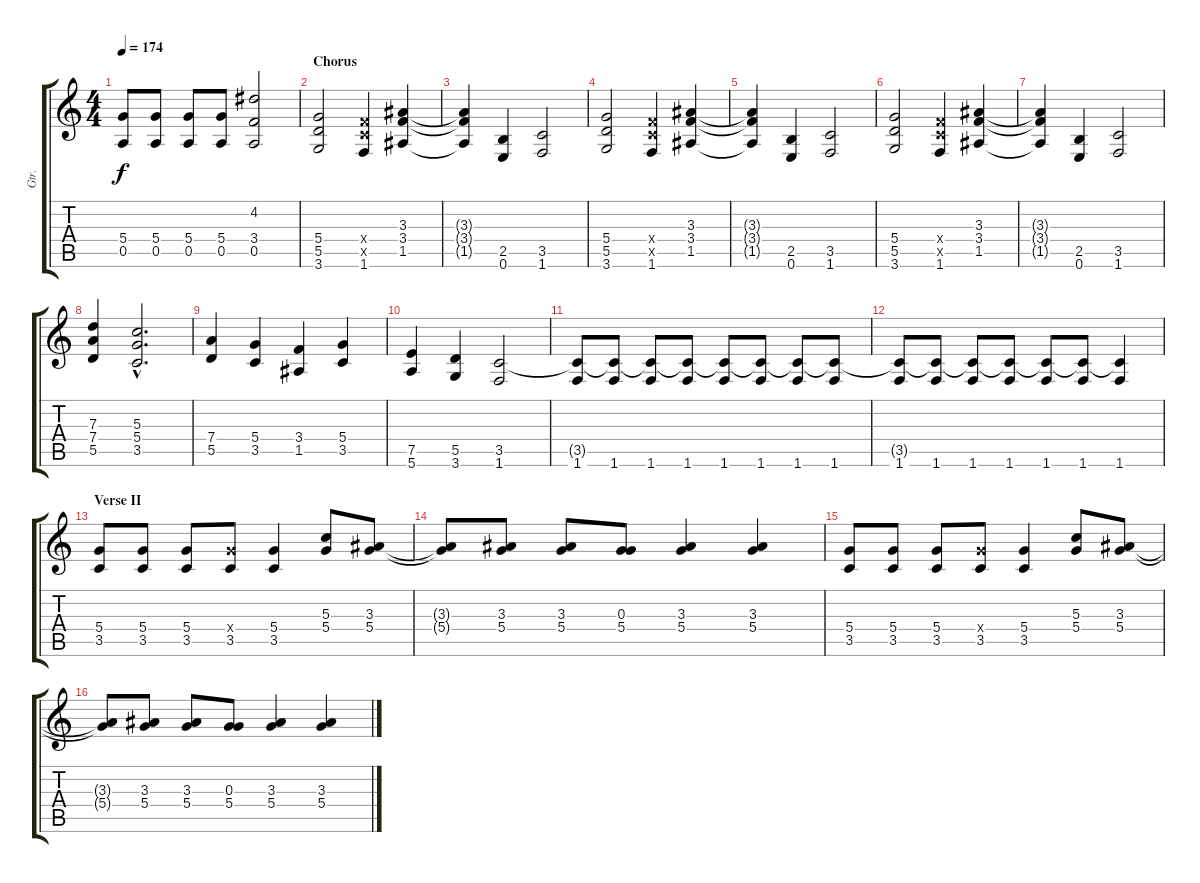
\track ("Gtr." "Gtr.") {instrument overdrivenguitar}
\staff {score tabs}
\tuning (E4 B3 G3 D3 A2 E2) {hide}
\ts (4 4)
\tempo 174
\clef g2
\ks c
(5.4 0.5).8{dy f} (5.4 0.5).8 (5.4 0.5).8 (5.4 0.5).8 (4.2 3.4 0.5).2 |
\section ("" "Chorus")
(5.4 5.5 3.6).2 (3.4{x} 3.5{x} 1.6).4 (3.3 3.4 1.5).4 |
(3.3{t} 3.4{t} 1.5{t}).4 (2.5 0.6).4 (3.5 1.6).2 |
(5.4 5.5 3.6).2 (3.4{x} 3.5{x} 1.6).4 (3.3 3.4 1.5).4 |
(3.3{t} 3.4{t} 1.5{t}).4 (2.5 0.6).4 (3.5 1.6).2 |
(5.4 5.5 3.6).2 (3.4{x} 3.5{x} 1.6).4 (3.3 3.4 1.5).4 |
(3.3{t} 3.4{t} 1.5{t}).4 (2.5 0.6).4 (3.5 1.6).2 |
(7.3 7.4 5.5).4 (5.3{hac} 5.4{hac} 3.5{hac}).2{d} |
(7.4 5.5).4 (5.4 3.5).4 (3.4 1.5).4 (5.4 3.5).4 |
(7.5 5.6).4 (5.5 3.6).4 (3.5 1.6).2 |
(3.5{t} 1.6).8 (3.5{t} 1.6).8 (3.5{t} 1.6).8 (3.5{t} 1.6).8 (3.5{t} 1.6).8 (3.5{t} 1.6).8 (3.5{t} 1.6).8 (3.5{t} 1.6).8 |
(3.5{t} 1.6).8 (3.5{t} 1.6).8 (3.5{t} 1.6).8 (3.5{t} 1.6).8 (3.5{t} 1.6).8 (3.5{t} 1.6).8 (3.5{t} 1.6).4 |
\section ("" "Verse II")
(5.4 3.5).8 (5.4 3.5).8 (5.4 3.5).8 (5.4{x} 3.5).8 (5.4 3.5).4 (5.3 5.4).8 (3.3 5.4).8 |
(3.3{t} 5.4{t}).8 (3.3 5.4).8 (3.3 5.4).8 (0.3 5.4).8 (3.3 5.4).4 (3.3 5.4).4 |
(5.4 3.5).8 (5.4 3.5).8 (5.4 3.5).8 (5.4{x} 3.5).8 (5.4 3.5).4 (5.3 5.4).8 (3.3 5.4).8 |
(3.3{t} 5.4{t}).8 (3.3 5.4).8 (3.3 5.4).8 (0.3 5.4).8 (3.3 5.4).4 (3.3 5.4).4
